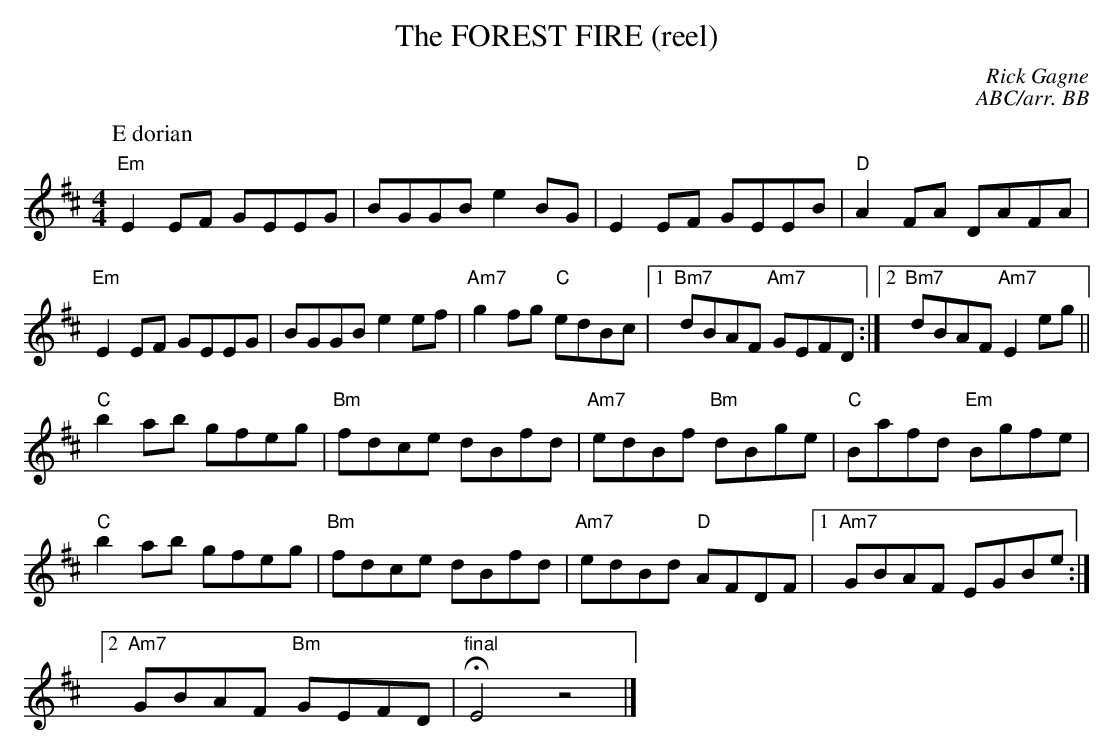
X:1
T: FOREST FIRE (reel), The
C: Rick Gagne
C:ABC/arr. BB
M: 4/4
K: D
P: E dorian
"Em"E2EF GEEG | BGGB e2BG | E2EF GEEB | "D"A2FA DAFA |
"Em"E2EF GEEG | BGGB e2ef | "Am7"g2fg "C"edBc |1 "Bm7"dBAF "Am7"GEFD :|\
[2 "Bm7"dBAF "Am7"E2eg ||
"C"b2ab gfeg | "Bm"fdce dBfd | "Am7"edBf "Bm"dBge | "C"Bafd "Em"Bgfe |
"C"b2ab gfeg | "Bm"fdce dBfd | "Am7"edBd "D"AFDF |1 "Am7"GBAF EGBe :|
[2 "Am7"GBAF "Bm"GEFD |"final"HE4z4|]
